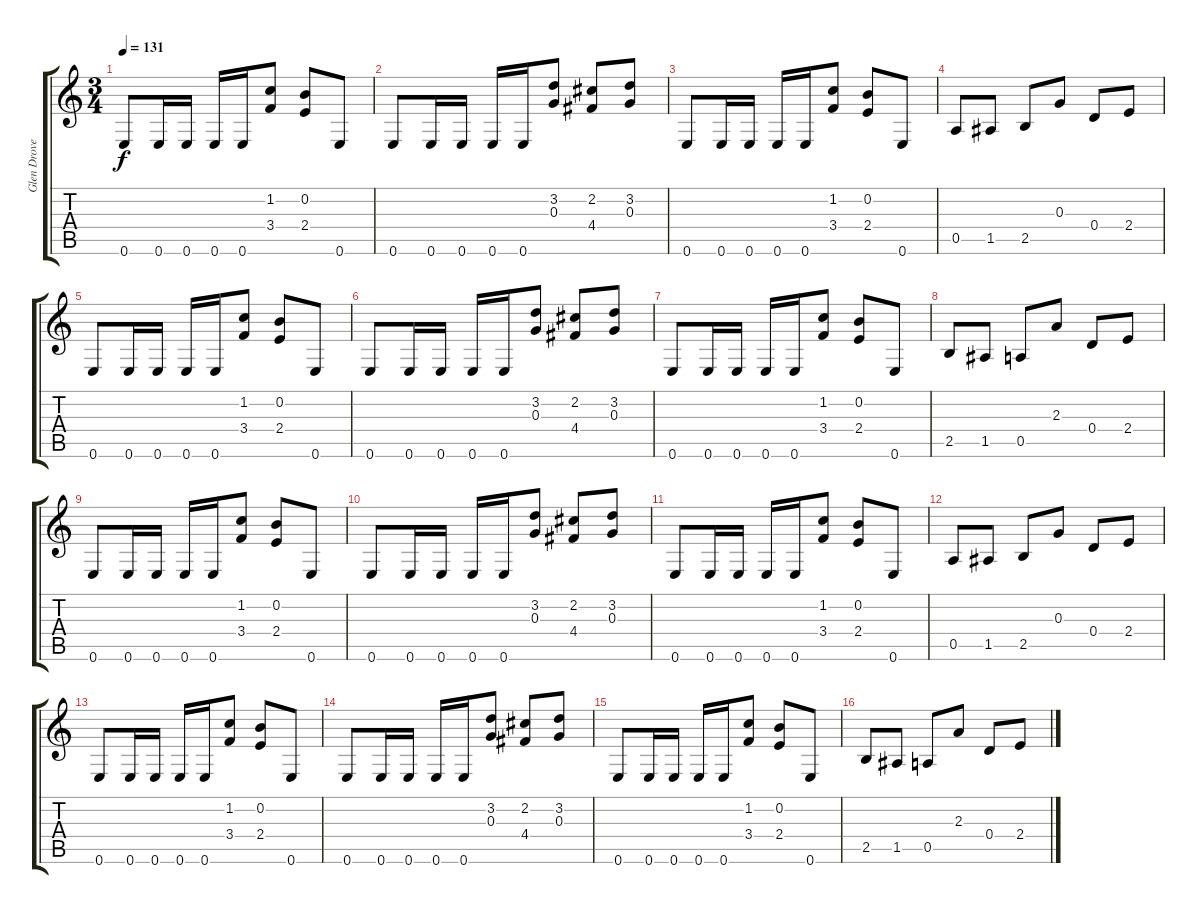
\track ("Glen Drover" "Glen Drove") {instrument overdrivenguitar}
\staff {score tabs}
\tuning (E4 B3 G3 D3 A2 E2) {hide}
\ts (3 4)
\tempo 131
\clef g2
\ks c
0.6.8{dy f} 0.6.16 0.6.16 0.6.16 0.6.16 (1.2 3.4).8 (0.2 2.4).8 0.6.8 |
0.6.8 0.6.16 0.6.16 0.6.16 0.6.16 (3.2 0.3).8 (2.2 4.4).8 (3.2 0.3).8 |
0.6.8 0.6.16 0.6.16 0.6.16 0.6.16 (1.2 3.4).8 (0.2 2.4).8 0.6.8 |
0.5.8 1.5.8 2.5.8 0.3.8 0.4.8 2.4.8 |
0.6.8 0.6.16 0.6.16 0.6.16 0.6.16 (1.2 3.4).8 (0.2 2.4).8 0.6.8 |
0.6.8 0.6.16 0.6.16 0.6.16 0.6.16 (3.2 0.3).8 (2.2 4.4).8 (3.2 0.3).8 |
0.6.8 0.6.16 0.6.16 0.6.16 0.6.16 (1.2 3.4).8 (0.2 2.4).8 0.6.8 |
2.5.8 1.5.8 0.5.8 2.3.8 0.4.8 2.4.8 |
0.6.8 0.6.16 0.6.16 0.6.16 0.6.16 (1.2 3.4).8 (0.2 2.4).8 0.6.8 |
0.6.8 0.6.16 0.6.16 0.6.16 0.6.16 (3.2 0.3).8 (2.2 4.4).8 (3.2 0.3).8 |
0.6.8 0.6.16 0.6.16 0.6.16 0.6.16 (1.2 3.4).8 (0.2 2.4).8 0.6.8 |
0.5.8 1.5.8 2.5.8 0.3.8 0.4.8 2.4.8 |
0.6.8 0.6.16 0.6.16 0.6.16 0.6.16 (1.2 3.4).8 (0.2 2.4).8 0.6.8 |
0.6.8 0.6.16 0.6.16 0.6.16 0.6.16 (3.2 0.3).8 (2.2 4.4).8 (3.2 0.3).8 |
0.6.8 0.6.16 0.6.16 0.6.16 0.6.16 (1.2 3.4).8 (0.2 2.4).8 0.6.8 |
2.5.8 1.5.8 0.5.8 2.3.8 0.4.8 2.4.8
